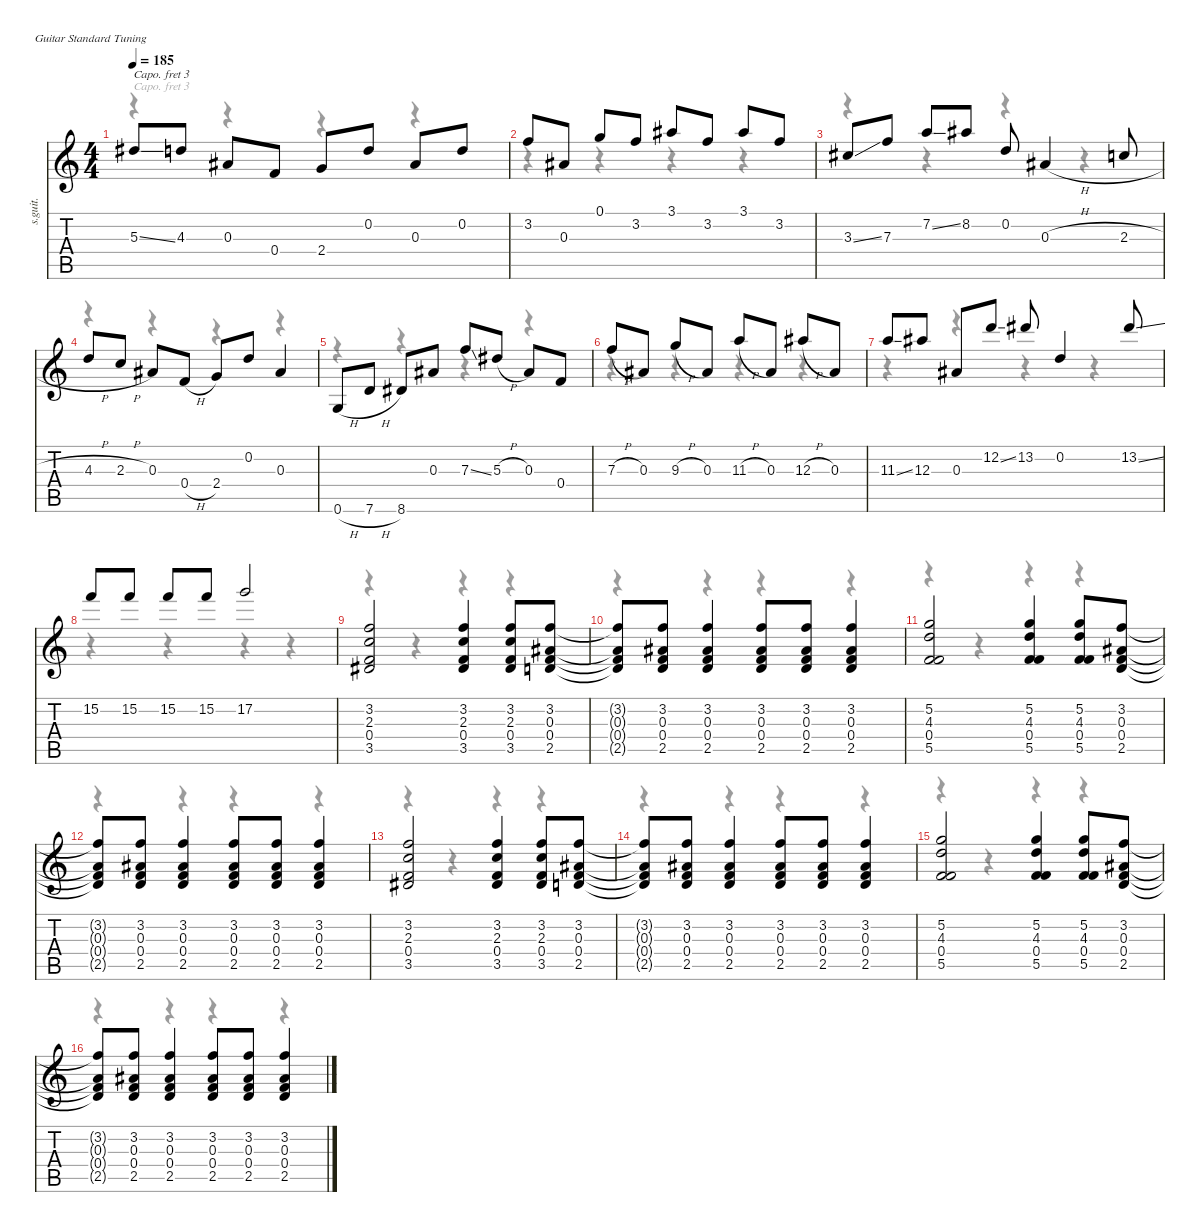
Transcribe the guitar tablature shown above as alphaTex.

\defaultSystemsLayout 4
\hideDynamics
\bracketExtendMode nobrackets
\otherSystemsTrackNameOrientation horizontal
\track ("Track 1" "s.guit.") {instrument acousticguitarsteel}
\staff {score tabs}
\capo 3
\tuning (E4 B3 G3 D3 A2 E2)
\voice
\ts (4 4)
\tempo 185
\clef g2
\ks c
5.3{ss acc #}.8{dy f beam Up} 4.3.8{beam Up} 0.3{acc #}.8{beam Up} 0.4.8{beam Up} 2.4.8{beam Up} 0.2.8{beam Up} 0.3{acc #}.8{beam Up} 0.2.8{beam Up} |
3.2.8{beam Up} 0.3{acc #}.8{beam Up} 0.1.8{beam Up} 3.2.8{beam Up} 3.1{acc #}.8{beam Up} 3.2.8{beam Up} 3.1{acc #}.8{beam Up} 3.2.8{beam Up} |
3.3{ss acc #}.8{beam Up} 7.3.8{beam Up} 7.2{ss}.8{beam Up} 8.2{acc #}.8{beam Up} 0.2.8{beam Up} 0.3{h acc #}.4{beam Up} 2.3{h}.8{beam Up} |
4.3{h}.8{beam Up} 2.3{h}.8{beam Up} 0.3{acc #}.8{beam Up} 0.4{h}.8{beam Up} 2.4.8{beam Up} 0.2.8{beam Up} 0.3{acc #}.4{beam Up} |
0.6{h}.8{beam Up} 7.6{h}.8{beam Up} 8.6{acc #}.8{beam Up} 0.3{acc #}.8{beam Up} 7.3{ss}.8{beam Up} 5.3{h acc #}.8{beam Up} 0.3{acc #}.8{beam Up} 0.4.8{beam Up} |
7.3{h}.8{beam Up} 0.3{acc #}.8{beam Up} 9.3{h}.8{beam Up} 0.3{acc #}.8{beam Up} 11.3{h}.8{beam Up} 0.3{acc #}.8{beam Up} 12.3{h acc #}.8{beam Up} 0.3{acc #}.8{beam Up} |
11.3{ss}.8{beam Up} 12.3{acc #}.8{beam Up} 0.3{acc #}.8{beam Up} 12.2{ss}.8{beam Up} 13.2{acc #}.8{beam Up} 0.2.4{beam Up} 13.2{ss acc #}.8{beam Up} |
15.2.8{beam Up} 15.2.8{beam Up} 15.2.8{beam Up} 15.2.8{beam Up} 17.2.2{beam Up} |
(3.2 2.3 0.4 3.5{acc #}).2{beam Up} (3.2 2.3 0.4 3.5{acc #}).4{beam Up} (3.2 2.3 0.4 3.5{acc #}).8{beam Up} (3.2 0.3{acc #} 0.4 2.5).8{beam Up} |
(3.2{t} 0.3{t acc #} 0.4{t} 2.5{t}).8{beam Up} (3.2 0.3{acc #} 0.4 2.5).8{beam Up} (3.2 0.3{acc #} 0.4 2.5).4{beam Up} (3.2 0.3{acc #} 0.4 2.5).8{beam Up} (3.2 0.3{acc #} 0.4 2.5).8{beam Up} (3.2 0.3{acc #} 0.4 2.5).4{beam Up} |
(5.2 4.3 0.4 5.5).2{beam Up} (5.2 4.3 0.4 5.5).4{beam Up} (5.2 4.3 0.4 5.5).8{beam Up} (3.2 0.3{acc #} 0.4 2.5).8{beam Up} |
(3.2{t} 0.3{t acc #} 0.4{t} 2.5{t}).8{beam Up} (3.2 0.3{acc #} 0.4 2.5).8{beam Up} (3.2 0.3{acc #} 0.4 2.5).4{beam Up} (3.2 0.3{acc #} 0.4 2.5).8{beam Up} (3.2 0.3{acc #} 0.4 2.5).8{beam Up} (3.2 0.3{acc #} 0.4 2.5).4{beam Up} |
(3.2 2.3 0.4 3.5{acc #}).2{beam Up} (3.2 2.3 0.4 3.5{acc #}).4{beam Up} (3.2 2.3 0.4 3.5{acc #}).8{beam Up} (3.2 0.3{acc #} 0.4 2.5).8{beam Up} |
(3.2{t} 0.3{t acc #} 0.4{t} 2.5{t}).8{beam Up} (3.2 0.3{acc #} 0.4 2.5).8{beam Up} (3.2 0.3{acc #} 0.4 2.5).4{beam Up} (3.2 0.3{acc #} 0.4 2.5).8{beam Up} (3.2 0.3{acc #} 0.4 2.5).8{beam Up} (3.2 0.3{acc #} 0.4 2.5).4{beam Up} |
(5.2 4.3 0.4 5.5).2{beam Up} (5.2 4.3 0.4 5.5).4{beam Up} (5.2 4.3 0.4 5.5).8{beam Up} (3.2 0.3{acc #} 0.4 2.5).8{beam Up} |
(3.2{t} 0.3{t acc #} 0.4{t} 2.5{t}).8{beam Up} (3.2 0.3{acc #} 0.4 2.5).8{beam Up} (3.2 0.3{acc #} 0.4 2.5).4{beam Up} (3.2 0.3{acc #} 0.4 2.5).8{beam Up} (3.2 0.3{acc #} 0.4 2.5).8{beam Up} (3.2 0.3{acc #} 0.4 2.5).4{beam Up}
\voice
\clef g2
\ottava regular
\simile none
\ks c
r.4{dy mf beam Down} r.4{beam Down} r.4{beam Down} r.4{beam Down} |
r.4{beam Down} r.4{beam Down} r.4{beam Down} r.4{beam Down} |
r.4{beam Down} r.4{beam Down} r.4{beam Down} r.4{beam Down} |
r.4{beam Down} r.4{beam Down} r.4{beam Down} r.4{beam Down} |
r.4{beam Down} r.4{beam Down} r.4{beam Down} r.4{beam Down} |
r.4{beam Down} r.4{beam Down} r.4{beam Down} r.4{beam Down} |
r.4{beam Down} r.4{beam Down} r.4{beam Down} r.4{beam Down} |
r.4{beam Down} r.4{beam Down} r.4{beam Down} r.4{beam Down} |
r.4{beam Down} r.4{beam Down} r.4{beam Down} r.4{beam Down} |
r.4{beam Down} r.4{beam Down} r.4{beam Down} r.4{beam Down} |
r.4{beam Down} r.4{beam Down} r.4{beam Down} r.4{beam Down} |
r.4{beam Down} r.4{beam Down} r.4{beam Down} r.4{beam Down} |
r.4{beam Down} r.4{beam Down} r.4{beam Down} r.4{beam Down} |
r.4{beam Down} r.4{beam Down} r.4{beam Down} r.4{beam Down} |
r.4{beam Down} r.4{beam Down} r.4{beam Down} r.4{beam Down} |
r.4{beam Down} r.4{beam Down} r.4{beam Down} r.4{beam Down}
